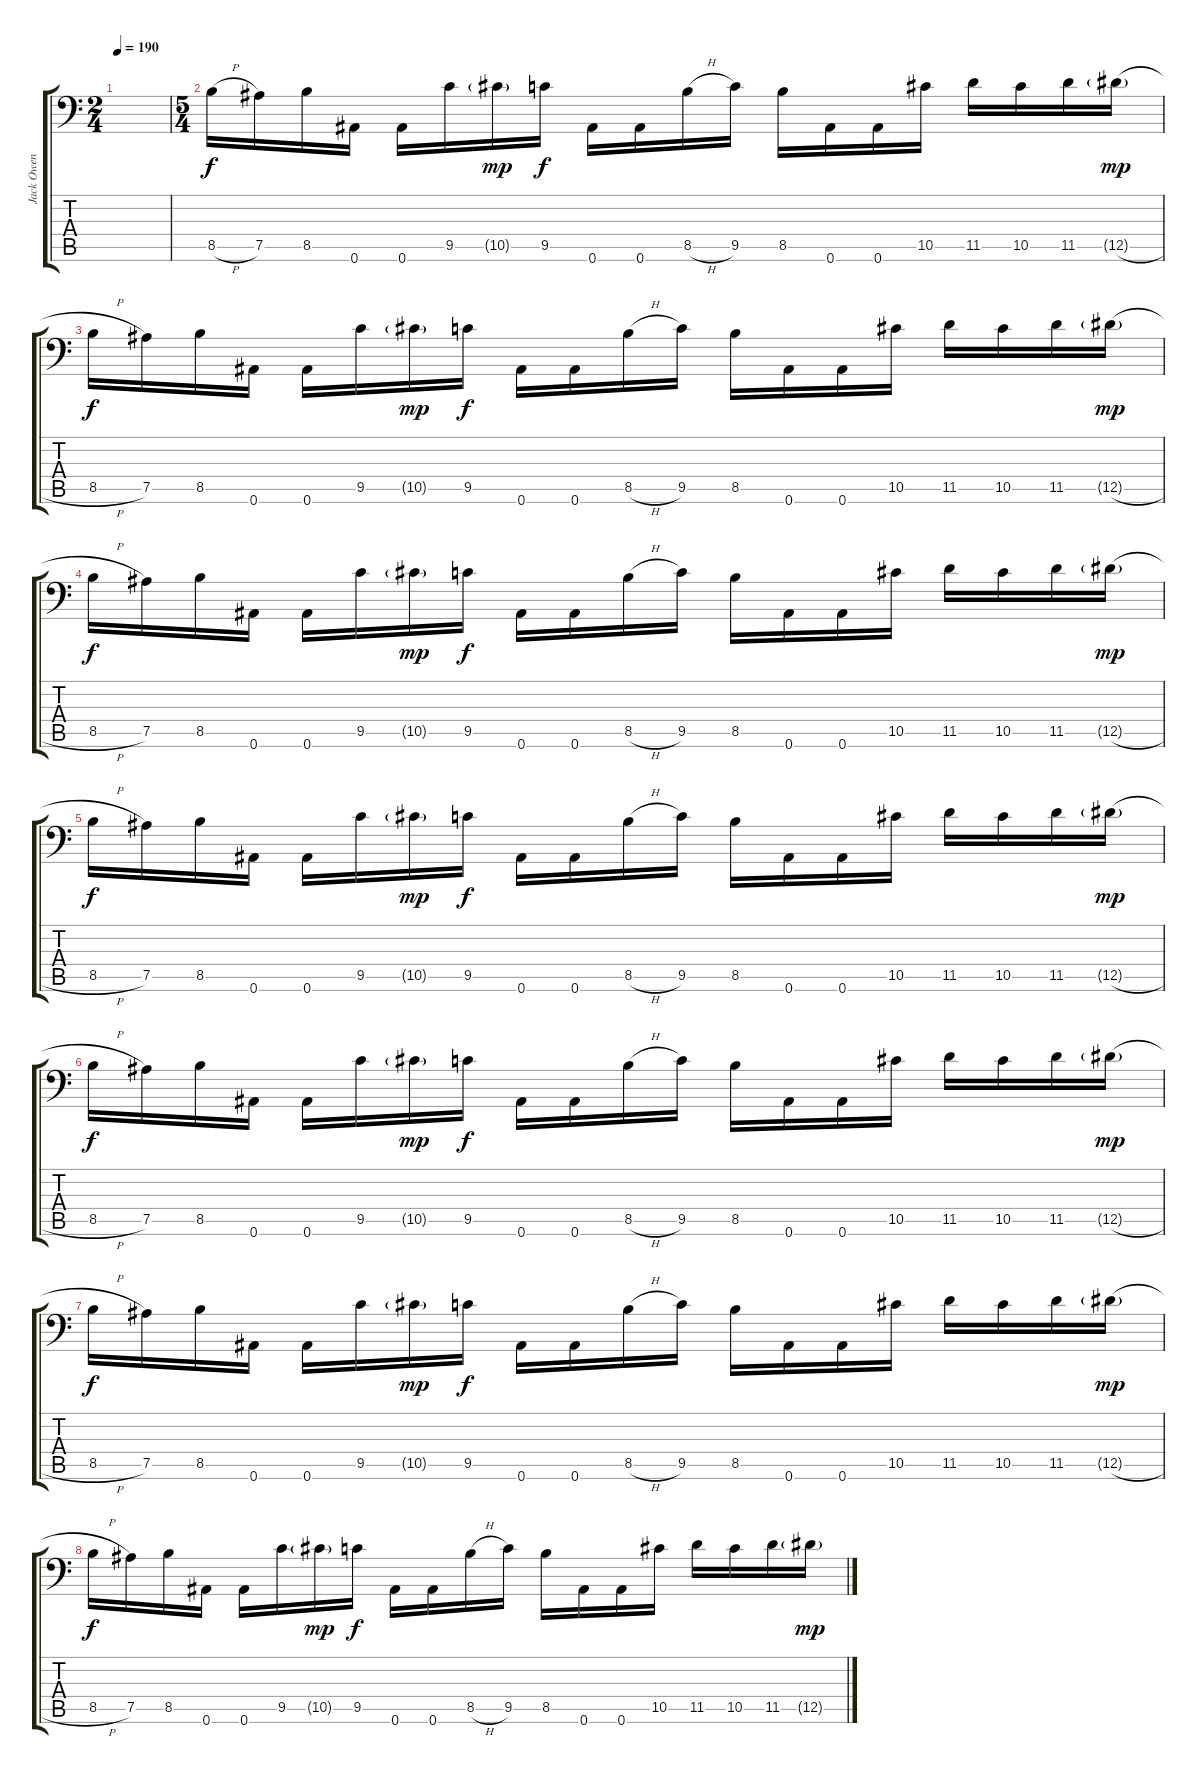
\track ("Jack Owen" "Jack Owen") {instrument distortionguitar}
\staff {score tabs}
\tuning (Bb3 F3 Db3 Ab2 Eb2 Bb1) {hide}
\ts (2 4)
\tempo 190
\clef f4
\ks c
|
\ts (5 4)
8.5{h}.16 7.5.16 8.5.16 0.6.16 0.6.16 9.5.16 10.5{g}.16{dy mp} 9.5.16{dy f} 0.6.16 0.6.16 8.5{h}.16 9.5.16 8.5.16 0.6.16 0.6.16 10.5.16 11.5.16 10.5.16 11.5.16 12.5{h g}.16{dy mp} |
8.5{h}.16{dy f} 7.5.16 8.5.16 0.6.16 0.6.16 9.5.16 10.5{g}.16{dy mp} 9.5.16{dy f} 0.6.16 0.6.16 8.5{h}.16 9.5.16 8.5.16 0.6.16 0.6.16 10.5.16 11.5.16 10.5.16 11.5.16 12.5{h g}.16{dy mp} |
8.5{h}.16{dy f} 7.5.16 8.5.16 0.6.16 0.6.16 9.5.16 10.5{g}.16{dy mp} 9.5.16{dy f} 0.6.16 0.6.16 8.5{h}.16 9.5.16 8.5.16 0.6.16 0.6.16 10.5.16 11.5.16 10.5.16 11.5.16 12.5{h g}.16{dy mp} |
8.5{h}.16{dy f} 7.5.16 8.5.16 0.6.16 0.6.16 9.5.16 10.5{g}.16{dy mp} 9.5.16{dy f} 0.6.16 0.6.16 8.5{h}.16 9.5.16 8.5.16 0.6.16 0.6.16 10.5.16 11.5.16 10.5.16 11.5.16 12.5{h g}.16{dy mp} |
8.5{h}.16{dy f} 7.5.16 8.5.16 0.6.16 0.6.16 9.5.16 10.5{g}.16{dy mp} 9.5.16{dy f} 0.6.16 0.6.16 8.5{h}.16 9.5.16 8.5.16 0.6.16 0.6.16 10.5.16 11.5.16 10.5.16 11.5.16 12.5{h g}.16{dy mp} |
8.5{h}.16{dy f} 7.5.16 8.5.16 0.6.16 0.6.16 9.5.16 10.5{g}.16{dy mp} 9.5.16{dy f} 0.6.16 0.6.16 8.5{h}.16 9.5.16 8.5.16 0.6.16 0.6.16 10.5.16 11.5.16 10.5.16 11.5.16 12.5{h g}.16{dy mp} |
8.5{h}.16{dy f} 7.5.16 8.5.16 0.6.16 0.6.16 9.5.16 10.5{g}.16{dy mp} 9.5.16{dy f} 0.6.16 0.6.16 8.5{h}.16 9.5.16 8.5.16 0.6.16 0.6.16 10.5.16 11.5.16 10.5.16 11.5.16 12.5{h g}.16{dy mp}
